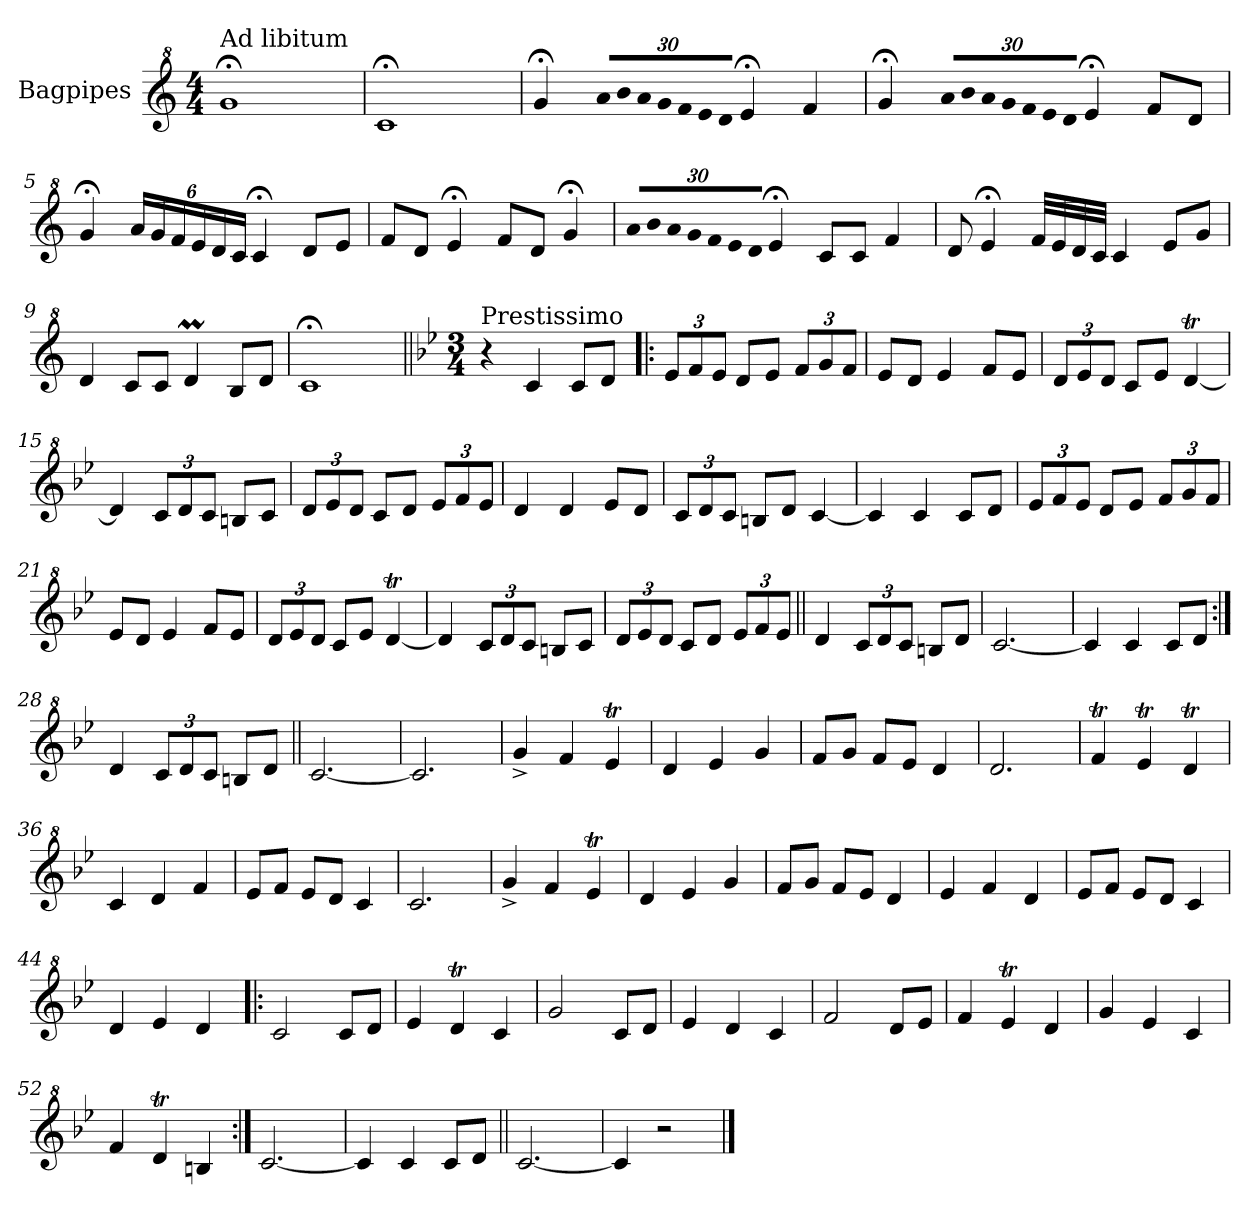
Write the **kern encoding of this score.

**kern
*part1
*staff1
*I"Bagpipes
*I'Bag
*clefG^2
*k[]
*C:
*M4/4
=1
!LO:TX:a:t=Ad libitum
1gg;<
=2
1cc;<
=3
4gg;</
*Xbrackettup
!LO:N:vis=16
480%17aa/LL
!LO:N:vis=16
480%17bb/
!LO:N:vis=16
480%17aa/
!LO:N:vis=16
480%17gg/
!LO:N:vis=16
480%17ff/
!LO:N:vis=16
480%17ee/
!LO:N:vis=16
480%17dd/JJ
480ryy
4ee;</
4ff/
=4
4gg;</
!LO:N:vis=16
480%17aa/LL
!LO:N:vis=16
480%17bb/
!LO:N:vis=16
480%17aa/
!LO:N:vis=16
480%17gg/
!LO:N:vis=16
480%17ff/
!LO:N:vis=16
480%17ee/
!LO:N:vis=16
480%17dd/JJ
480ryy
4ee;</
8ff/L
8dd/J
=5
4gg;</
24aa/LL
24gg/
24ff/
24ee/
24dd/
24cc/JJ
4cc;</
8dd/L
8ee/J
=6
8ff/L
8dd/J
4ee;</
8ff/L
8dd/J
4gg;</
!!LO:LB:g=z
=7
!LO:N:vis=16
480%17aa/LL
!LO:N:vis=16
480%17bb/
!LO:N:vis=16
480%17aa/
!LO:N:vis=16
480%17gg/
!LO:N:vis=16
480%17ff/
!LO:N:vis=16
480%17ee/
!LO:N:vis=16
480%17dd/JJ
480ryy
4ee;</
8cc/L
8cc/J
4ff/
=8
8dd/
4ee;</
32ff/LLL
32ee/
32dd/
32cc/JJJ
4cc/
8ee/L
8gg/J
=9
4dd/
8cc/L
8cc/J
4ddM/
8b/L
8dd/J
=10
1cc;<
=11||
*k[b-e-]
*B-:
*M3/4
!LO:TX:a:t=Prestissimo
4r
4cc/
8cc/L
8dd/J
!!LO:LB:g=z
=12!|:
12ee-/L
12ff/
12ee-/J
8dd/L
8ee-/J
12ff/L
12gg/
12ff/J
=13
8ee-/L
8dd/J
4ee-/
8ff/L
8ee-/J
=14
12dd/L
12ee-/
12dd/J
8cc/L
8ee-/J
[4ddt/
=15
4dd/]
12cc/L
12dd/
12cc/J
8bn/L
8cc/J
=16
12dd/L
12ee-/
12dd/J
8cc/L
8dd/J
12ee-/L
12ff/
12ee-/J
=17
4dd/
4dd/
8ee-/L
8dd/J
!!LO:LB:g=z
=18
12cc/L
12dd/
12cc/J
8bn/L
8dd/J
[4cc/
=19
4cc/]
4cc/
8cc/L
8dd/J
=20
12ee-/L
12ff/
12ee-/J
8dd/L
8ee-/J
12ff/L
12gg/
12ff/J
=21
8ee-/L
8dd/J
4ee-/
8ff/L
8ee-/J
=22
12dd/L
12ee-/
12dd/J
8cc/L
8ee-/J
[4ddt/
=23
4dd/]
12cc/L
12dd/
12cc/J
8bn/L
8cc/J
!!LO:LB:g=z
=24
12dd/L
12ee-/
12dd/J
8cc/L
8dd/J
12ee-/L
12ff/
12ee-/J
=25||
4dd/
12cc/L
12dd/
12cc/J
8bn/L
8dd/J
=26
[2.cc/
=27
4cc/]
4cc/
8cc/L
8dd/J
=28:|!
4dd/
12cc/L
12dd/
12cc/J
8bn/L
8dd/J
=29||
[2.cc/
=30
2.cc/]
=31
4gg^/
4ff/
4ee-T/
=32
4dd/
4ee-/
4gg/
!!LO:LB:g=z
=33
8ff/L
8gg/J
8ff/L
8ee-/J
4dd/
=34
2.dd/
=35
4ffT/
4ee-T/
4ddt/
=36
4cc/
4dd/
4ff/
=37
8ee-/L
8ff/J
8ee-/L
8dd/J
4cc/
=38
2.cc/
=39
4gg^/
4ff/
4ee-T/
=40
4dd/
4ee-/
4gg/
=41
8ff/L
8gg/J
8ff/L
8ee-/J
4dd/
=42
4ee-/
4ff/
4dd/
!!LO:LB:g=z
=43
8ee-/L
8ff/J
8ee-/L
8dd/J
4cc/
=44
4dd/
4ee-/
4dd/
=45!|:
2cc/
8cc/L
8dd/J
=46
4ee-/
4ddt/
4cc/
=47
2gg/
8cc/L
8dd/J
=48
4ee-/
4dd/
4cc/
=49
2ff/
8dd/L
8ee-/J
=50
4ff/
4ee-T/
4dd/
=51
4gg/
4ee-/
4cc/
=52
4ff/
4ddt/
4bn/
!!LO:LB:g=z
=53:|!
[2.cc/
=54
4cc/]
4cc/
8cc/L
8dd/J
=55||
[2.cc/
=56
4cc/]
2r
==
*-
